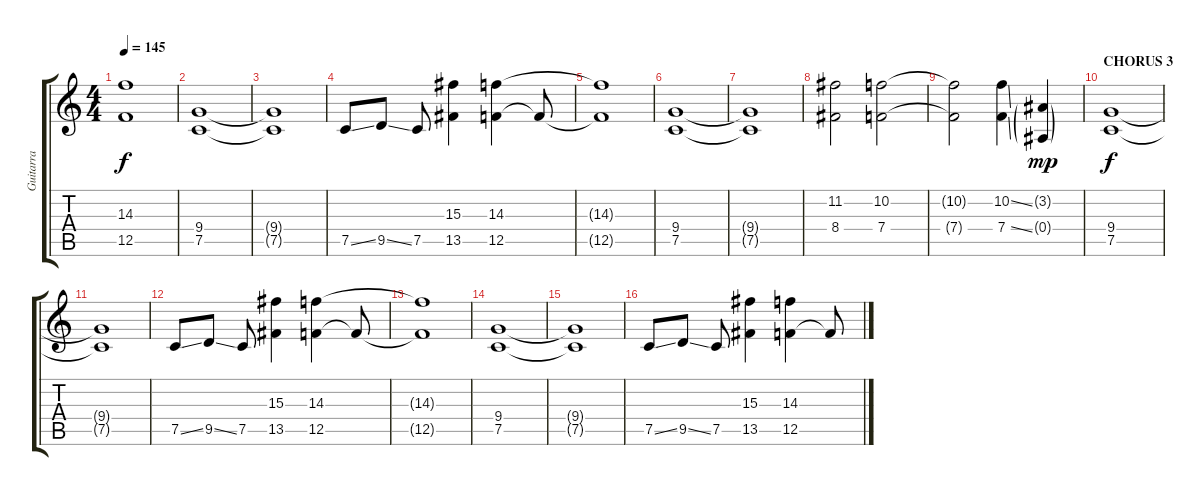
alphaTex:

\track ("Guitarra" "Guitarra") {instrument distortionguitar}
\staff {score tabs}
\tuning (C4 G3 Eb3 Bb2 F2 C2) {hide}
\ts (4 4)
\tempo 145
\clef g2
\ks c
(14.3{t} 12.5{t}).1{dy f} |
(9.4 7.5).1{instrument overdrivenguitar} |
(9.4{t} 7.5{t}).1 |
7.5{ss}.8 9.5{ss}.8 7.5.8 (15.3 13.5).4 (14.3 12.5).4 12.5{t}.8 |
(14.3{t} 12.5{t}).1 |
(9.4 7.5).1{instrument overdrivenguitar} |
(9.4{t} 7.5{t}).1 |
(11.2 8.4).2 (10.2 7.4).2 |
(10.2{t} 7.4{t}).2 (10.2{ss} 7.4{ss}).4 (3.2{g} 0.4{g}).4{dy mp volume 0} |
\section ("" "CHORUS 3")
(9.4 7.5).1{dy f volume 14 instrument overdrivenguitar} |
(9.4{t} 7.5{t}).1 |
7.5{ss}.8 9.5{ss}.8 7.5.8 (15.3 13.5).4 (14.3 12.5).4 12.5{t}.8 |
(14.3{t} 12.5{t}).1 |
(9.4 7.5).1{instrument overdrivenguitar} |
(9.4{t} 7.5{t}).1 |
7.5{ss}.8 9.5{ss}.8 7.5.8 (15.3 13.5).4 (14.3 12.5).4 12.5{t}.8
